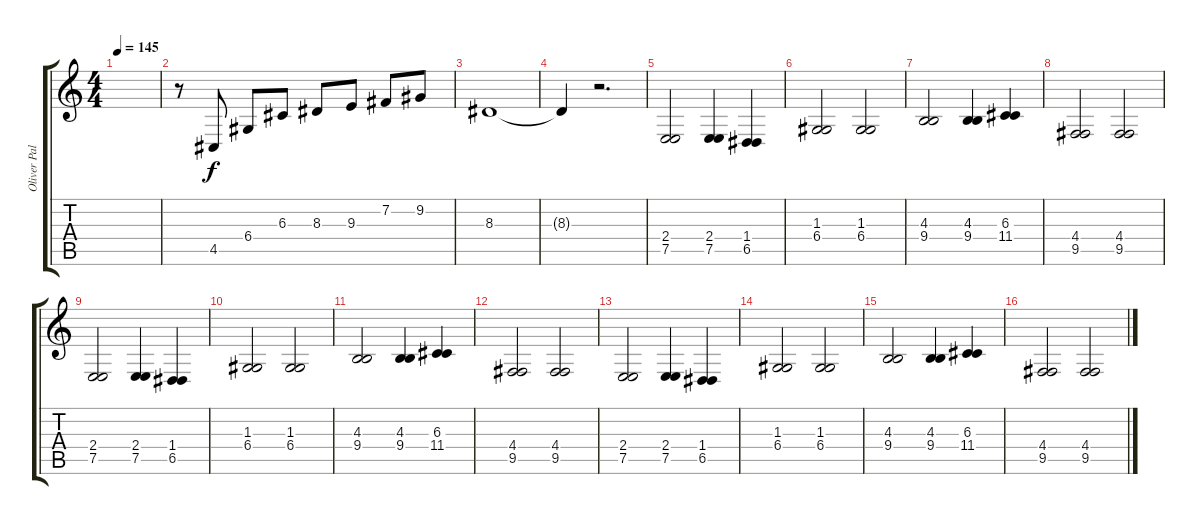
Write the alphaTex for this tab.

\track ("Oliver Palotai II" "Oliver Pal") {instrument stringensemble1}
\staff {score tabs}
\tuning (E4 B3 G3 D3 A2 E2) {hide}
\ts (4 4)
\tempo 145
\clef g2
\ks c
|
r.8 4.5.8 6.4.8 6.3.8 8.3.8 9.3.8 7.2.8 9.2.8 |
8.3.1 |
8.3{t}.4 r.2{d} |
(2.4 7.5).2 (2.4 7.5).4 (1.4 6.5).4 |
(1.3 6.4).2 (1.3 6.4).2 |
(4.3 9.4).2 (4.3 9.4).4 (6.3 11.4).4 |
(4.4 9.5).2 (4.4 9.5).2 |
(2.4 7.5).2 (2.4 7.5).4 (1.4 6.5).4 |
(1.3 6.4).2 (1.3 6.4).2 |
(4.3 9.4).2 (4.3 9.4).4 (6.3 11.4).4 |
(4.4 9.5).2 (4.4 9.5).2 |
(2.4 7.5).2 (2.4 7.5).4 (1.4 6.5).4 |
(1.3 6.4).2 (1.3 6.4).2 |
(4.3 9.4).2 (4.3 9.4).4 (6.3 11.4).4 |
(4.4 9.5).2 (4.4 9.5).2
